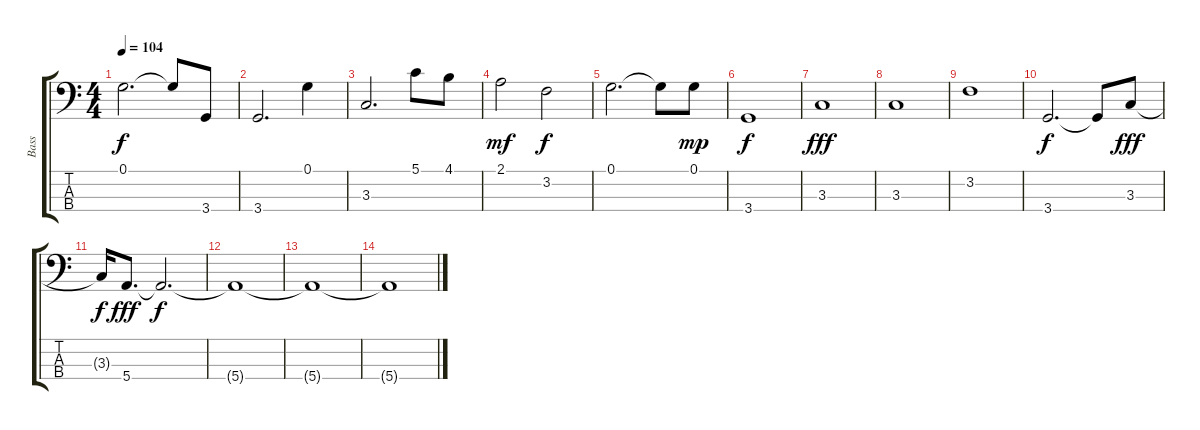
\track ("Bass" "Bass") {instrument electricbassfinger}
\staff {score tabs}
\tuning (G2 D2 A1 E1) {hide}
\ts (4 4)
\tempo 104
\clef f4
\ks c
0.1.2{d dy f} 0.1{t}.8 3.4.8 |
3.4.2{d} 0.1.4 |
3.3.2{d} 5.1.8 4.1.8 |
2.1.2{dy mf} 3.2.2{dy f} |
0.1.2{d} 0.1{t}.8 0.1.8{dy mp} |
3.4.1{dy f} |
3.3.1{dy fff} |
3.3.1 |
3.2.1 |
3.4.2{d dy f} 3.4{t}.8 3.3.8{dy fff} |
3.3{t}.16{dy f} 5.4.8{d dy fff} 5.4{t}.2{d dy f} |
5.4{t}.1 |
5.4{t}.1 |
5.4{t}.1
